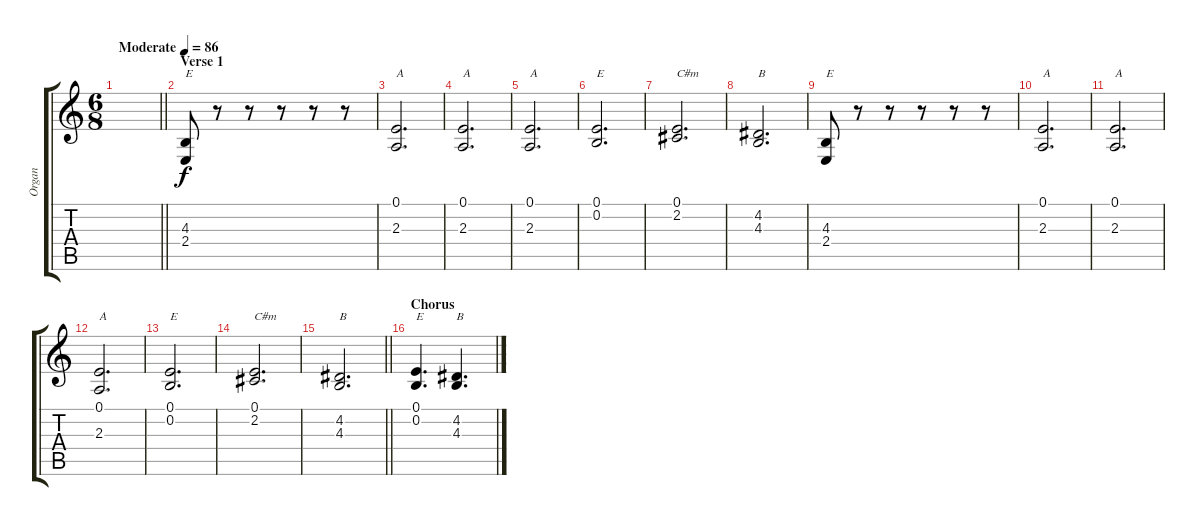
\track ("Organ" "Organ") {instrument percussiveorgan}
\staff {score tabs}
\tuning (E4 B3 G3 D3 A2 E2) {hide}
\ts (6 8)
\tempo (86 "Moderate")
\clef g2
\barLineRight lightlight
\ks c
|
\section ("" "Verse 1")
(4.3 2.4).8{txt "E"} r.8 r.8 r.8 r.8 r.8 |
(0.1 2.3).2{d txt "A"} |
(0.1 2.3).2{d txt "A"} |
(0.1 2.3).2{d txt "A"} |
(0.1 0.2).2{d txt "E"} |
(0.1 2.2).2{d txt "C#m"} |
(4.2 4.3).2{d txt "B"} |
(4.3 2.4).8{txt "E"} r.8 r.8 r.8 r.8 r.8 |
(0.1 2.3).2{d txt "A"} |
(0.1 2.3).2{d txt "A"} |
(0.1 2.3).2{d txt "A"} |
(0.1 0.2).2{d txt "E"} |
(0.1 2.2).2{d txt "C#m"} |
\barLineRight lightlight
(4.2 4.3).2{d txt "B"} |
\section ("" "Chorus")
(0.1 0.2).4{d txt "E"} (4.2 4.3).4{d txt "B"}
